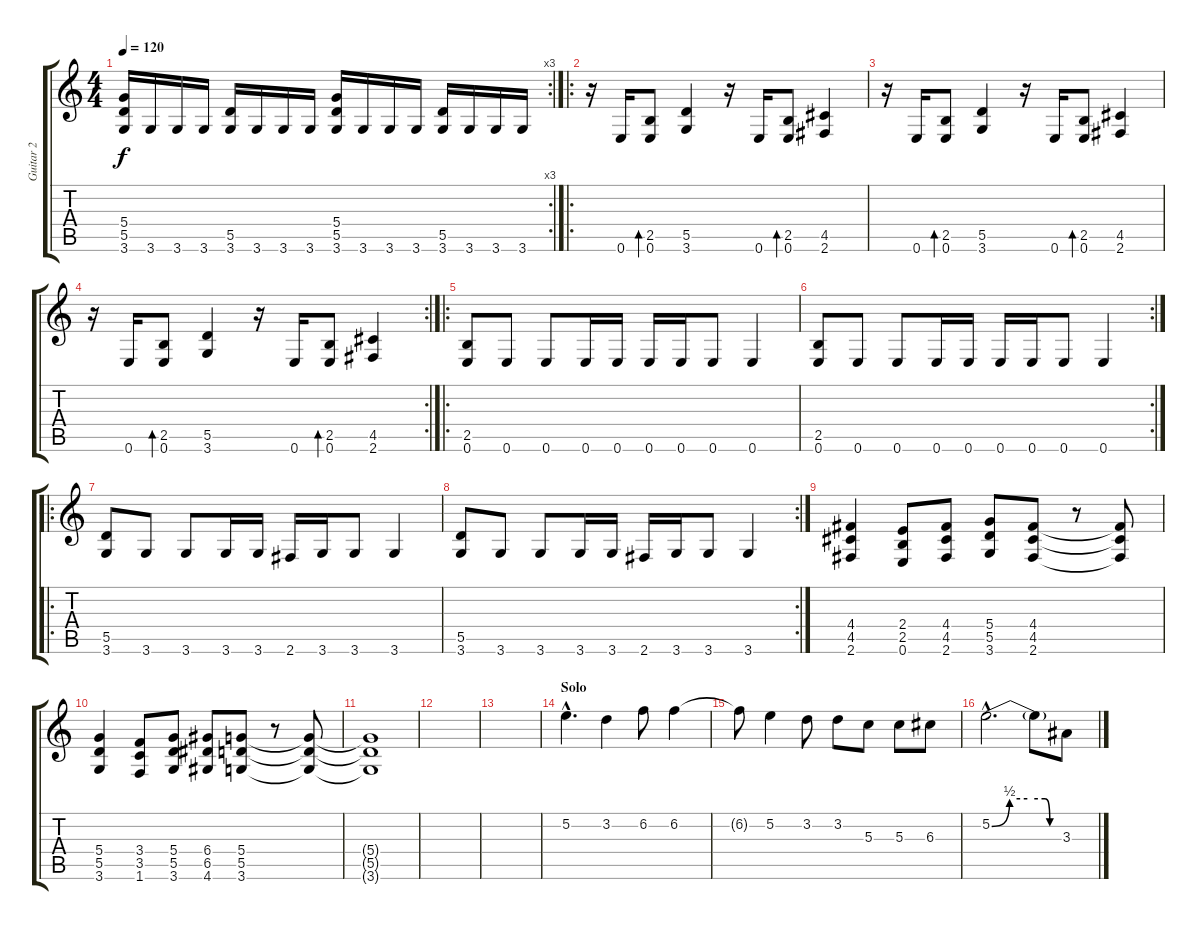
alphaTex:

\track ("Guitar 2" "Guitar 2") {instrument distortionguitar}
\staff {score tabs}
\tuning (E4 B3 G3 D3 A2 E2) {hide}
\rc 3
\ts (4 4)
\tempo 120
\clef g2
\ks c
(5.4 5.5 3.6).16{dy f} 3.6.16 3.6.16 3.6.16 (5.5 3.6).16 3.6.16 3.6.16 3.6.16 (5.4 5.5 3.6).16 3.6.16 3.6.16 3.6.16 (5.5 3.6).16 3.6.16 3.6.16 3.6.16 |
\ro
r.16 0.6.16 (2.5 0.6).8{bd 480} (5.5 3.6).4 r.16 0.6.16 (2.5 0.6).8{bd 480} (4.5 2.6).4 |
r.16 0.6.16 (2.5 0.6).8{bd 480} (5.5 3.6).4 r.16 0.6.16 (2.5 0.6).8{bd 480} (4.5 2.6).4 |
\rc 2
r.16 0.6.16 (2.5 0.6).8{bd 480} (5.5 3.6).4 r.16 0.6.16 (2.5 0.6).8{bd 480} (4.5 2.6).4 |
\ro
(2.5 0.6).8 0.6.8 0.6.8 0.6.16 0.6.16 0.6.16 0.6.16 0.6.8 0.6.4 |
\rc 2
(2.5 0.6).8 0.6.8 0.6.8 0.6.16 0.6.16 0.6.16 0.6.16 0.6.8 0.6.4 |
\ro
(5.5 3.6).8 3.6.8 3.6.8 3.6.16 3.6.16 2.6.16 3.6.16 3.6.8 3.6.4 |
\rc 2
(5.5 3.6).8 3.6.8 3.6.8 3.6.16 3.6.16 2.6.16 3.6.16 3.6.8 3.6.4 |
(4.4 4.5 2.6).4 (2.4 2.5 0.6).8 (4.4 4.5 2.6).8 (5.4 5.5 3.6).8 (4.4 4.5 2.6).8 r.8 (4.4{t} 4.5{t} 2.6{t}).8 |
(5.4 5.5 3.6).4 (3.4 3.5 1.6).8 (5.4 5.5 3.6).8 (6.4 6.5 4.6).8 (5.4 5.5 3.6).8 r.8 (5.4{t} 5.5{t} 3.6{t}).8 |
(5.4{t} 5.5{t} 3.6{t}).1 |
|
|
\section ("" "Solo")
5.2{hac}.4{d volume 16 instrument distortionguitar} 3.2.4 6.2.8 6.2.4 |
6.2{t}.8 5.2.4 3.2.8 3.2.8 5.3.8 5.3.8 6.3.8 |
5.2{be (custom 0 0 15 2 30 2 45 2 49 0 55 0 60 0) hac}.2{d} 5.2{t}.8 3.3.8
